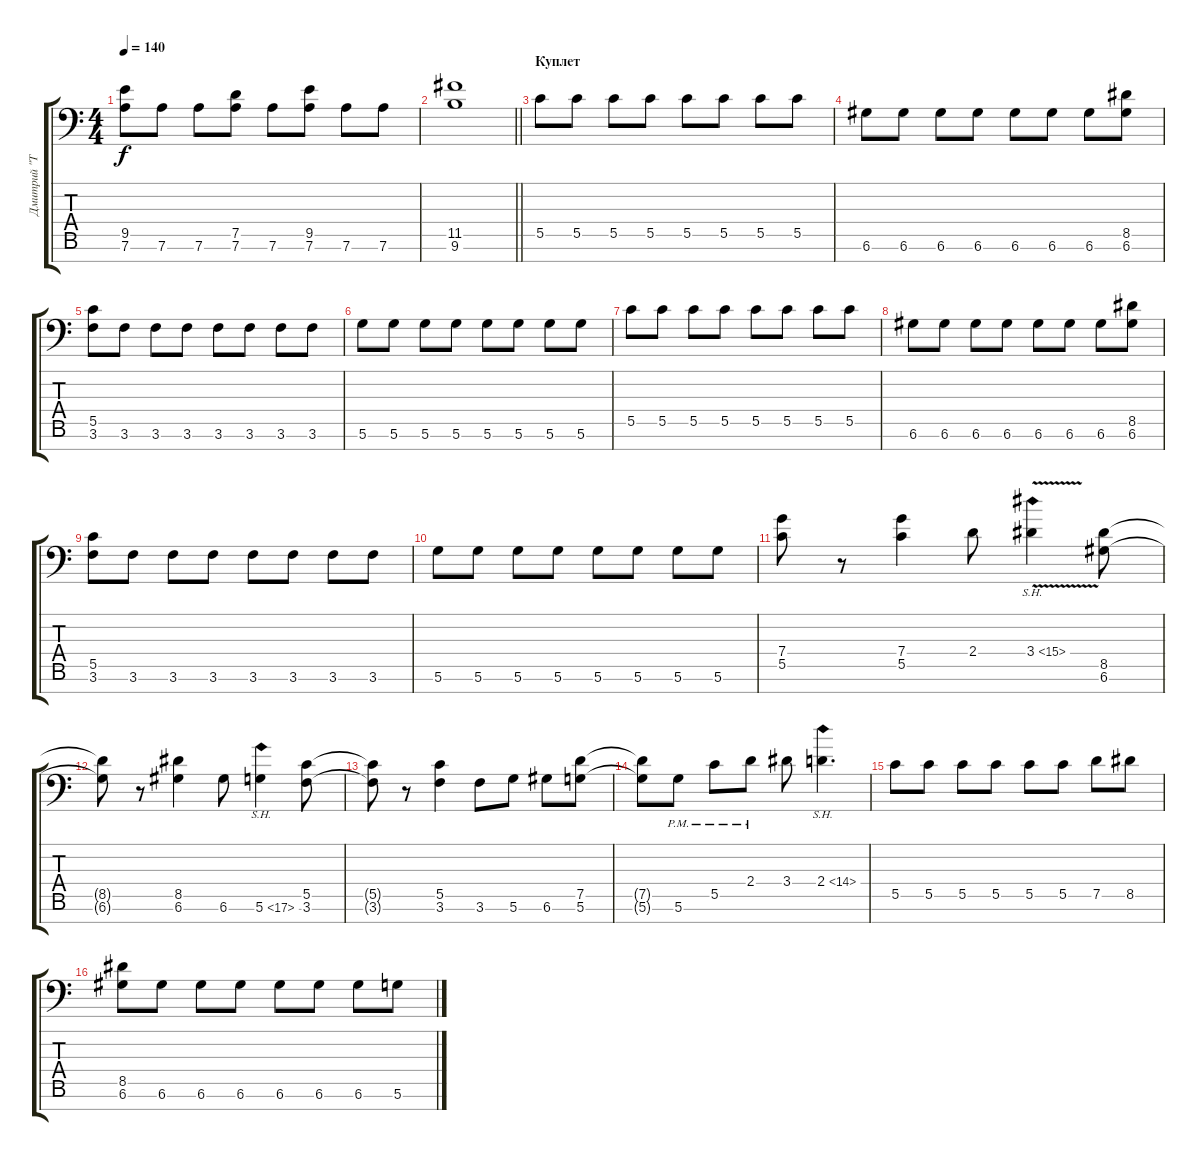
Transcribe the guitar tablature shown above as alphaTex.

\track ("Дмитрий \"Terris\" Процко" "Дмитрий \"T") {instrument distortionguitar}
\staff {score tabs}
\tuning (D4 A3 F3 C3 G2 D2 A1) {hide}
\ts (4 4)
\tempo 140
\clef f4
\ks c
(9.5 7.6).8{dy f} 7.6.8 7.6.8 (7.5 7.6).8 7.6.8 (9.5 7.6).8 7.6.8 7.6.8 |
\barLineRight lightlight
(11.5 9.6).1 |
\section ("" "Куплет")
5.5.8 5.5.8 5.5.8 5.5.8 5.5.8 5.5.8 5.5.8 5.5.8 |
6.6.8 6.6.8 6.6.8 6.6.8 6.6.8 6.6.8 6.6.8 (8.5 6.6).8 |
(5.5 3.6).8 3.6.8 3.6.8 3.6.8 3.6.8 3.6.8 3.6.8 3.6.8 |
5.6.8 5.6.8 5.6.8 5.6.8 5.6.8 5.6.8 5.6.8 5.6.8 |
5.5.8 5.5.8 5.5.8 5.5.8 5.5.8 5.5.8 5.5.8 5.5.8 |
6.6.8 6.6.8 6.6.8 6.6.8 6.6.8 6.6.8 6.6.8 (8.5 6.6).8 |
(5.5 3.6).8 3.6.8 3.6.8 3.6.8 3.6.8 3.6.8 3.6.8 3.6.8 |
5.6.8 5.6.8 5.6.8 5.6.8 5.6.8 5.6.8 5.6.8 5.6.8 |
(7.4 5.5).8 r.8 (7.4 5.5).4 2.4.8 3.4{sh 12 v}.4 (8.5 6.6).8 |
(8.5{t} 6.6{t}).8 r.8 (8.5 6.6).4 6.6.8 5.6{sh 12}.4 (5.5 3.6).8 |
(5.5{t} 3.6{t}).8 r.8 (5.5 3.6).4 3.6.8 5.6.8 6.6.8 (7.5 5.6).8 |
(7.5{t} 5.6{t}).8 5.6{pm}.8 5.5{pm}.8 2.4{pm}.8 3.4.8 2.4{sh 12}.4{d} |
5.5.8 5.5.8 5.5.8 5.5.8 5.5.8 5.5.8 7.5.8 8.5.8 |
(8.5 6.6).8 6.6.8 6.6.8 6.6.8 6.6.8 6.6.8 6.6.8 5.6.8
